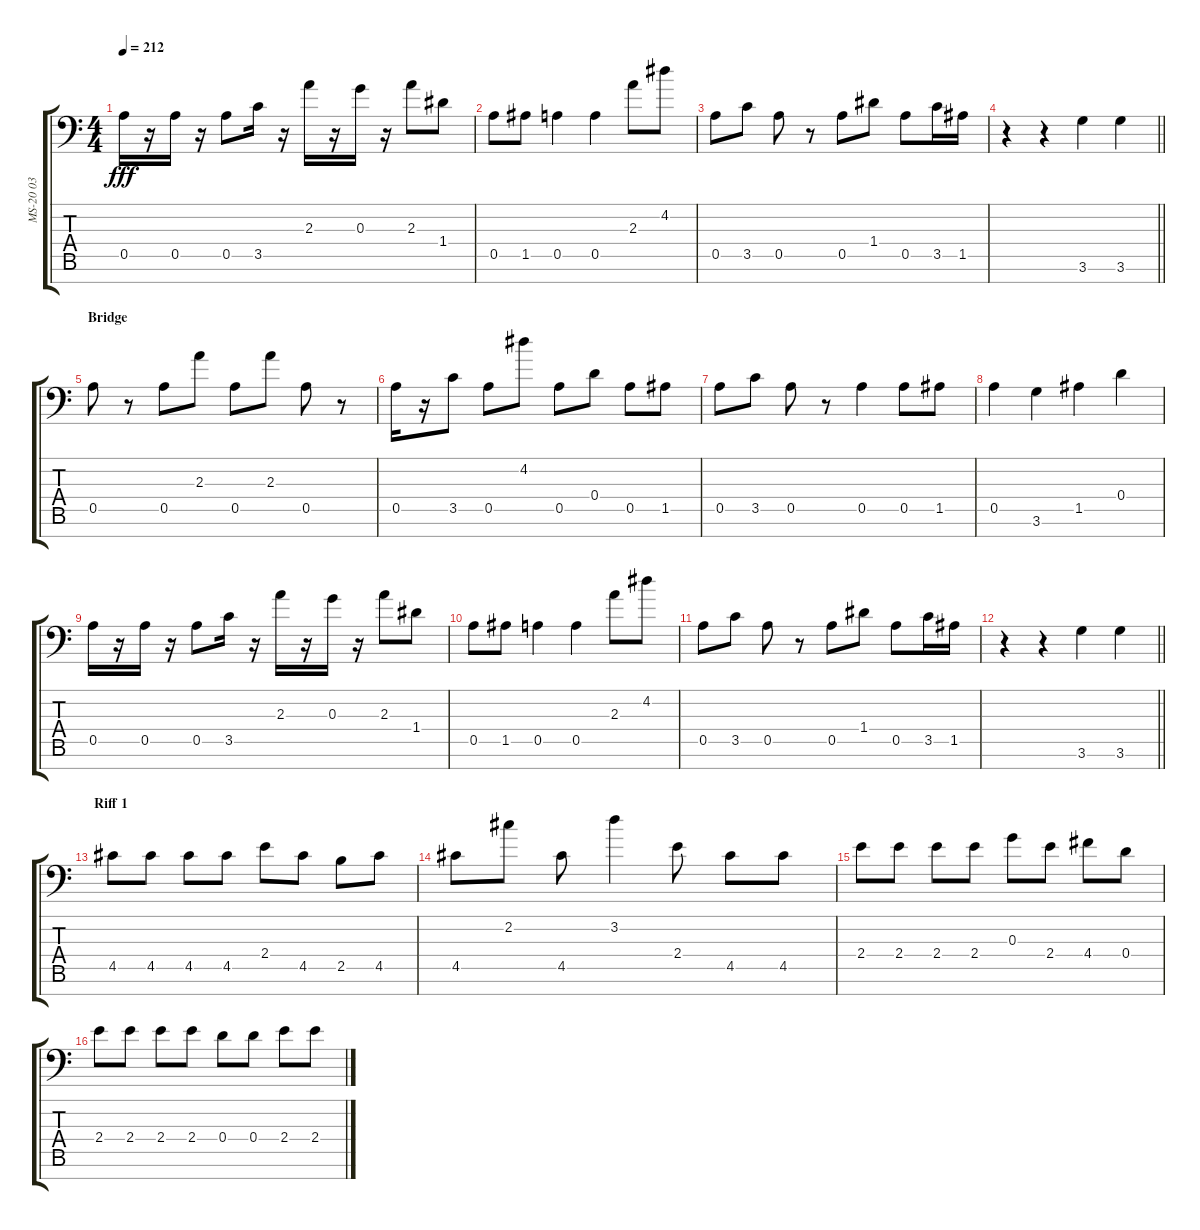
\track ("MS-20 03" "MS-20 03") {instrument synthbass1}
\staff {score tabs}
\tuning (C8 B3 G3 D3 A2 E2 B-1) {hide}
\ts (4 4)
\tempo 212
\clef f4
\ks c
0.5.16{dy fff} r.16 0.5.16 r.16 0.5.8 3.5.16 r.16 2.3.16 r.16 0.3.16 r.16 2.3.8 1.4.8 |
0.5.8 1.5.8 0.5.4 0.5.4 2.3.8 4.2.8 |
0.5.8 3.5.8 0.5.8 r.8 0.5.8 1.4.8 0.5.8 3.5.16 1.5.16 |
\barLineRight lightlight
r.4 r.4 3.6.4 3.6.4 |
\section ("" "Bridge")
0.5.8 r.8 0.5.8 2.3.8 0.5.8 2.3.8 0.5.8 r.8 |
0.5.16 r.16 3.5.8 0.5.8 4.2.8 0.5.8 0.4.8 0.5.8 1.5.8 |
0.5.8 3.5.8 0.5.8 r.8 0.5.4 0.5.8 1.5.8 |
0.5.4 3.6.4 1.5.4 0.4.4 |
0.5.16 r.16 0.5.16 r.16 0.5.8 3.5.16 r.16 2.3.16 r.16 0.3.16 r.16 2.3.8 1.4.8 |
0.5.8 1.5.8 0.5.4 0.5.4 2.3.8 4.2.8 |
0.5.8 3.5.8 0.5.8 r.8 0.5.8 1.4.8 0.5.8 3.5.16 1.5.16 |
\barLineRight lightlight
r.4 r.4 3.6.4 3.6.4 |
\section ("" "Riff 1")
4.5.8 4.5.8 4.5.8 4.5.8 2.4.8 4.5.8 2.5.8 4.5.8 |
4.5.8 2.2.8 4.5.8 3.2.4 2.4.8 4.5.8 4.5.8 |
2.4.8 2.4.8 2.4.8 2.4.8 0.3.8 2.4.8 4.4.8 0.4.8 |
2.4.8 2.4.8 2.4.8 2.4.8 0.4.8 0.4.8 2.4.8 2.4.8
